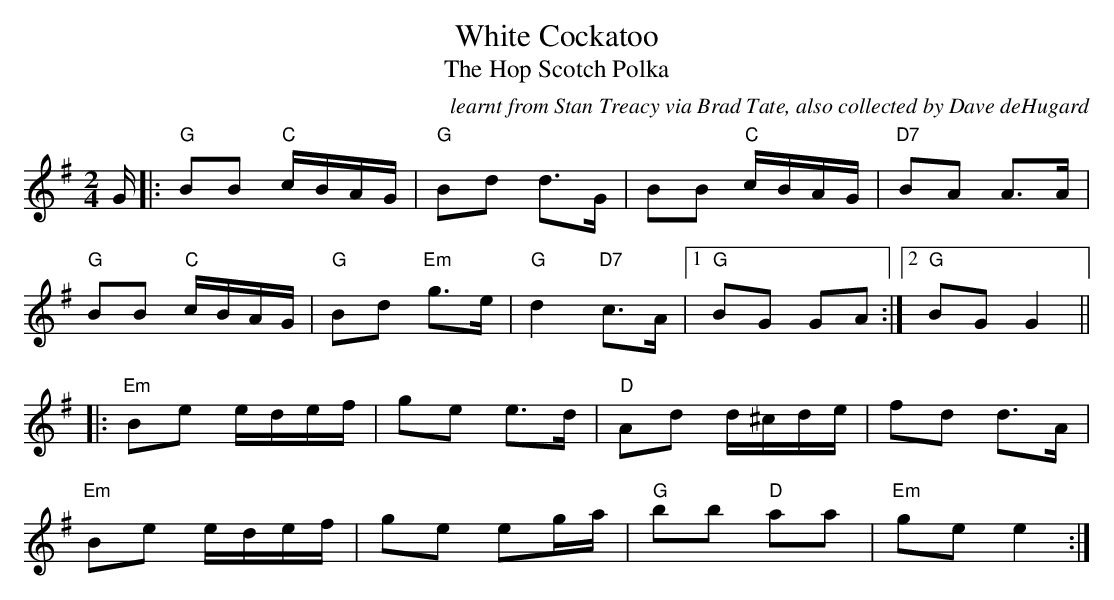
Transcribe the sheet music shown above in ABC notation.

X:1
T:White Cockatoo
T:Hop Scotch Polka, The
M:2/4
L:1/16
C:learnt from Stan Treacy via Brad Tate, also collected by Dave deHugard
K:G
G|:"G"B2B2 "C"cBAG|"G"B2d2 d3G|B2B2 "C"cBAG|"D7"B2A2 A3A|
"G"B2B2 "C"cBAG|"G"B2d2 "Em"g3e|"G"d4"D7"c3A|1 "G"B2G2 G2A2:|2"G"B2G2 G4||
|:"Em"B2e2 edef|g2e2 e3d|"D"A2d2 d^cde|f2d2 d3A|
"Em"B2e2 edef|g2e2 e2ga|"G"b2b2 "D"a2a2|"Em"g2e2e4:|
